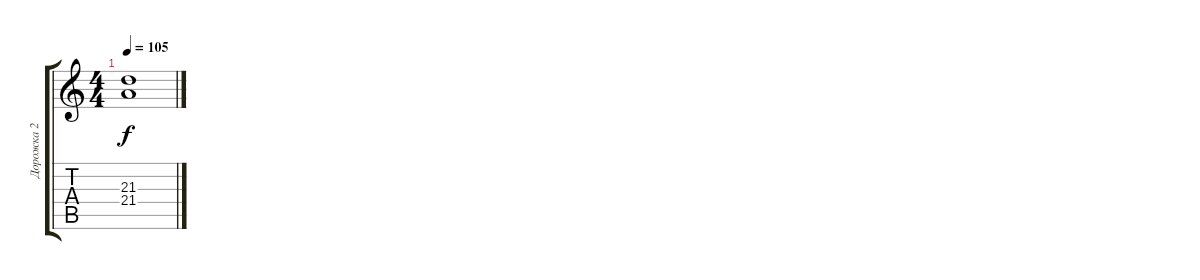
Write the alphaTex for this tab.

\track ("Дорожка 2" "Дорожка 2") {instrument tremolostrings}
\staff {score tabs}
\tuning (D4 A3 F3 C3 G2 C2) {hide}
\ts (4 4)
\tempo 105
\clef g2
\ks c
(21.3 21.4).1{dy f}
